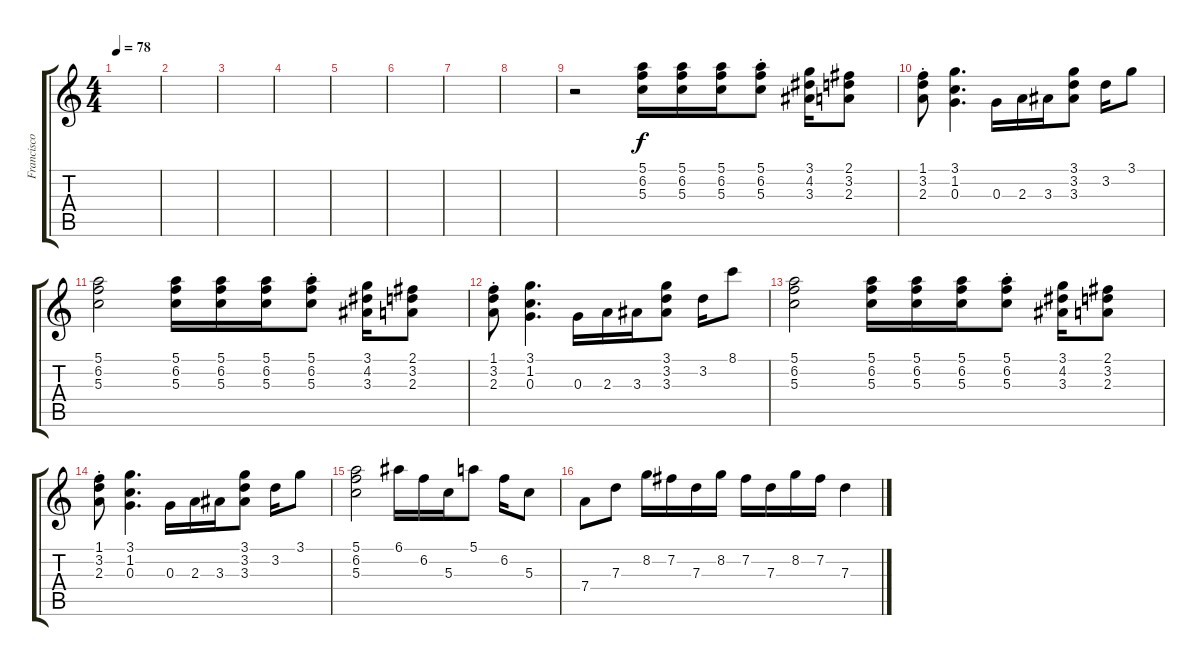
\track ("Francisco Durán" "Francisco ") {instrument acousticguitarsteel}
\staff {score tabs}
\tuning (E4 B3 G3 D3 A2 E2) {hide}
\ts (4 4)
\tempo 78
\clef g2
\ks c
|
|
|
|
|
|
|
|
r.2{volume 14 balance 13} (5.1 6.2 5.3).16 (5.1 6.2 5.3).16 (5.1 6.2 5.3).16 (5.1{st} 6.2{st} 5.3{st}).8 (3.1 4.2 3.3).16 (2.1 3.2 2.3).8 |
(1.1{st} 3.2{st} 2.3{st}).8 (3.1 1.2 0.3).4{d} 0.3.16 2.3.16 3.3.16 (3.1 3.2 3.3).8 3.2.16 3.1.8 |
(5.1 6.2 5.3).2 (5.1 6.2 5.3).16 (5.1 6.2 5.3).16 (5.1 6.2 5.3).16 (5.1{st} 6.2{st} 5.3{st}).8 (3.1 4.2 3.3).16 (2.1 3.2 2.3).8 |
(1.1{st} 3.2{st} 2.3{st}).8 (3.1 1.2 0.3).4{d} 0.3.16 2.3.16 3.3.16 (3.1 3.2 3.3).8 3.2.16 8.1.8 |
(5.1 6.2 5.3).2 (5.1 6.2 5.3).16 (5.1 6.2 5.3).16 (5.1 6.2 5.3).16 (5.1{st} 6.2{st} 5.3{st}).8 (3.1 4.2 3.3).16 (2.1 3.2 2.3).8 |
(1.1{st} 3.2{st} 2.3{st}).8 (3.1 1.2 0.3).4{d} 0.3.16 2.3.16 3.3.16 (3.1 3.2 3.3).8 3.2.16 3.1.8 |
(5.1 6.2 5.3).2 6.1.16 6.2.16 5.3.16 5.1.8 6.2.16 5.3.8 |
7.4.8 7.3.8 8.2.16 7.2.16 7.3.16 8.2.16 7.2.16 7.3.16 8.2.16 7.2.16 7.3.4
